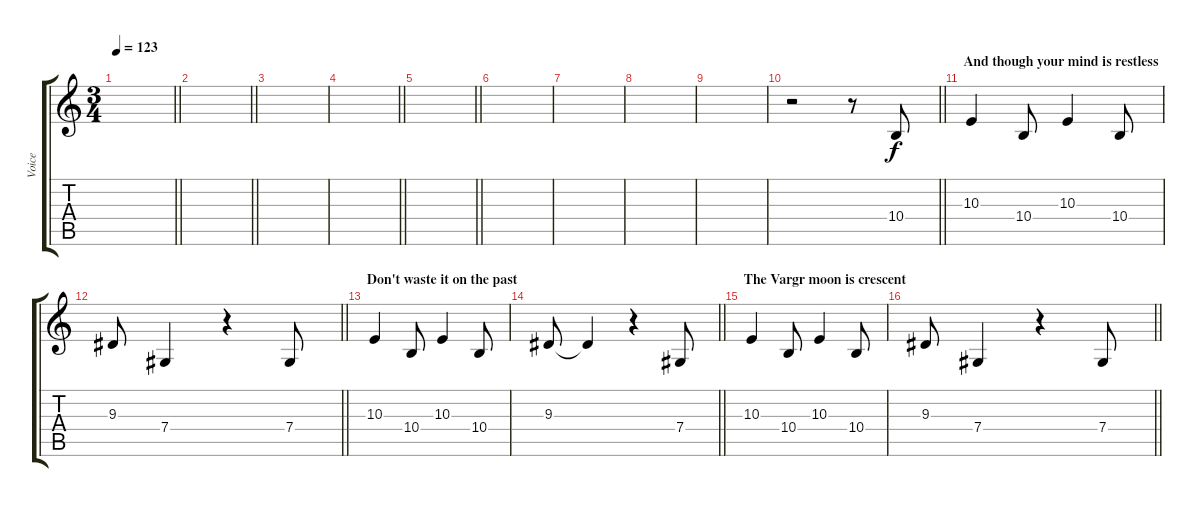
\track ("Voice" "Voice") {instrument lead1square}
\staff {score tabs}
\tuning (Eb4 Bb3 Gb3 Db3 Ab2 Eb2) {hide}
\ts (3 4)
\tempo 123
\clef g2
\barLineRight lightlight
\ks c
|
\barLineRight lightlight
|
|
\barLineRight lightlight
|
\barLineRight lightlight
|
|
|
|
|
\barLineRight lightlight
r.2 r.8 10.4.8 |
\section ("" "And though your mind is restless")
10.3.4 10.4.8 10.3.4 10.4.8 |
\barLineRight lightlight
9.3.8 7.4.4 r.4 7.4.8 |
\section ("" "Don't waste it on the past ")
10.3.4 10.4.8 10.3.4 10.4.8 |
\barLineRight lightlight
9.3.8 9.3{t}.4 r.4 7.4.8 |
\section ("" "The Vargr moon is crescent")
10.3.4 10.4.8 10.3.4 10.4.8 |
\barLineRight lightlight
9.3.8 7.4.4 r.4 7.4.8
